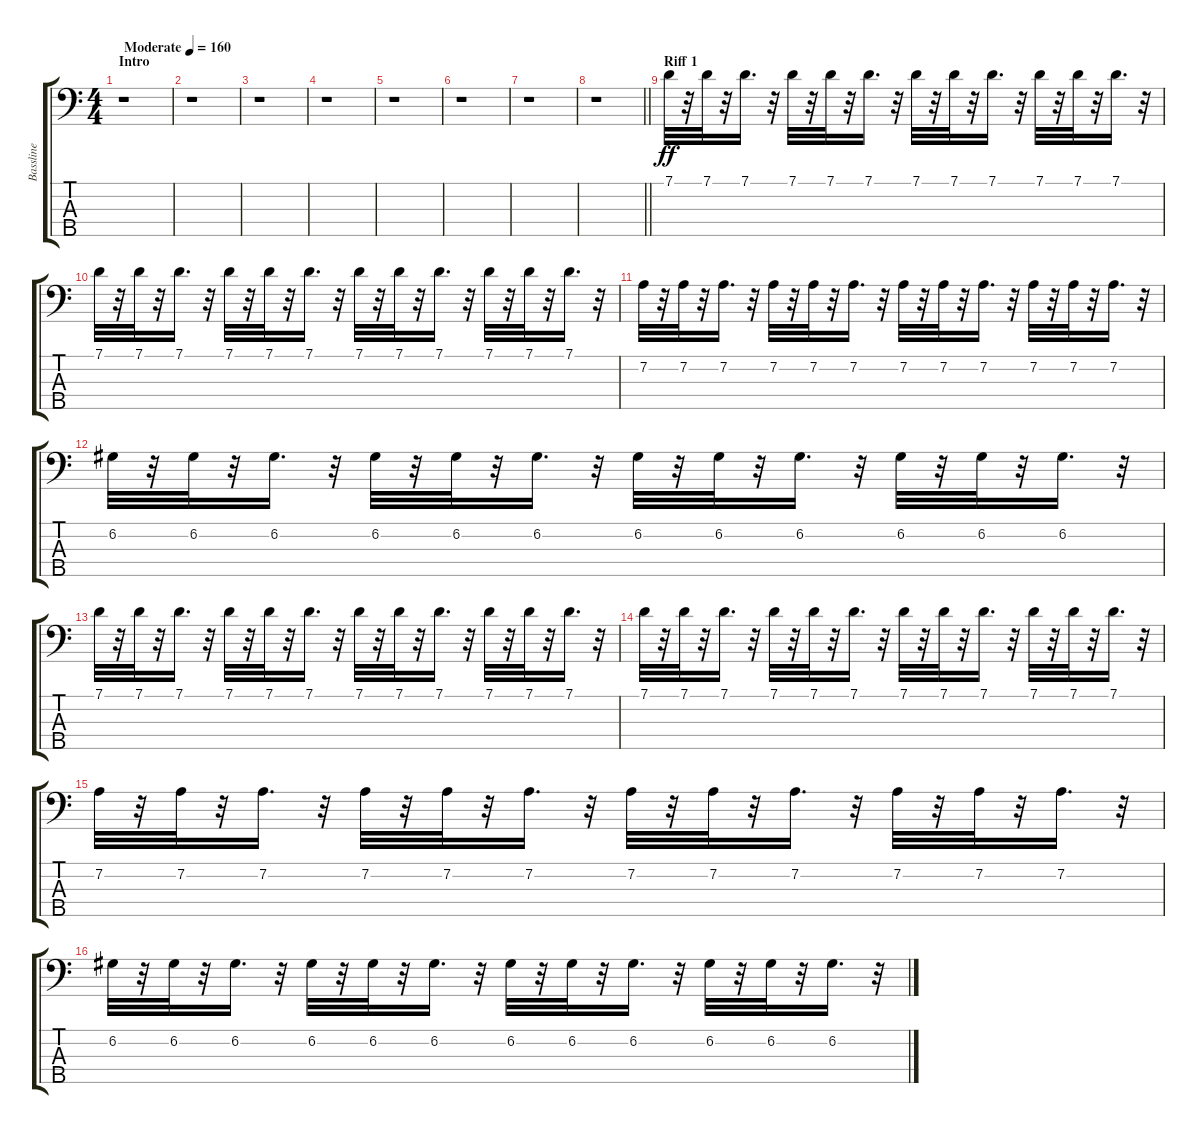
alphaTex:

\track ("Bassline" "Bassline") {instrument electricbassfinger}
\staff {score tabs}
\tuning (G2 D2 A1 E1 B0) {hide}
\ts (4 4)
\section ("" "Intro")
\tempo (160 "Moderate")
\clef f4
\ks c
r.1{dy ff instrument electricbassfinger} |
r.1 |
r.1 |
r.1 |
r.1 |
r.1 |
r.1 |
\barLineRight lightlight
r.1 |
\section ("" "Riff 1")
7.1.32 r.32 7.1.32 r.32 7.1.16{d} r.32 7.1.32 r.32 7.1.32 r.32 7.1.16{d} r.32 7.1.32 r.32 7.1.32 r.32 7.1.16{d} r.32 7.1.32 r.32 7.1.32 r.32 7.1.16{d} r.32 |
7.1.32 r.32 7.1.32 r.32 7.1.16{d} r.32 7.1.32 r.32 7.1.32 r.32 7.1.16{d} r.32 7.1.32 r.32 7.1.32 r.32 7.1.16{d} r.32 7.1.32 r.32 7.1.32 r.32 7.1.16{d} r.32 |
7.2.32 r.32 7.2.32 r.32 7.2.16{d} r.32 7.2.32 r.32 7.2.32 r.32 7.2.16{d} r.32 7.2.32 r.32 7.2.32 r.32 7.2.16{d} r.32 7.2.32 r.32 7.2.32 r.32 7.2.16{d} r.32 |
6.2.32 r.32 6.2.32 r.32 6.2.16{d} r.32 6.2.32 r.32 6.2.32 r.32 6.2.16{d} r.32 6.2.32 r.32 6.2.32 r.32 6.2.16{d} r.32 6.2.32 r.32 6.2.32 r.32 6.2.16{d} r.32 |
7.1.32 r.32 7.1.32 r.32 7.1.16{d} r.32 7.1.32 r.32 7.1.32 r.32 7.1.16{d} r.32 7.1.32 r.32 7.1.32 r.32 7.1.16{d} r.32 7.1.32 r.32 7.1.32 r.32 7.1.16{d} r.32 |
7.1.32 r.32 7.1.32 r.32 7.1.16{d} r.32 7.1.32 r.32 7.1.32 r.32 7.1.16{d} r.32 7.1.32 r.32 7.1.32 r.32 7.1.16{d} r.32 7.1.32 r.32 7.1.32 r.32 7.1.16{d} r.32 |
7.2.32 r.32 7.2.32 r.32 7.2.16{d} r.32 7.2.32 r.32 7.2.32 r.32 7.2.16{d} r.32 7.2.32 r.32 7.2.32 r.32 7.2.16{d} r.32 7.2.32 r.32 7.2.32 r.32 7.2.16{d} r.32 |
6.2.32 r.32 6.2.32 r.32 6.2.16{d} r.32 6.2.32 r.32 6.2.32 r.32 6.2.16{d} r.32 6.2.32 r.32 6.2.32 r.32 6.2.16{d} r.32 6.2.32 r.32 6.2.32 r.32 6.2.16{d} r.32
